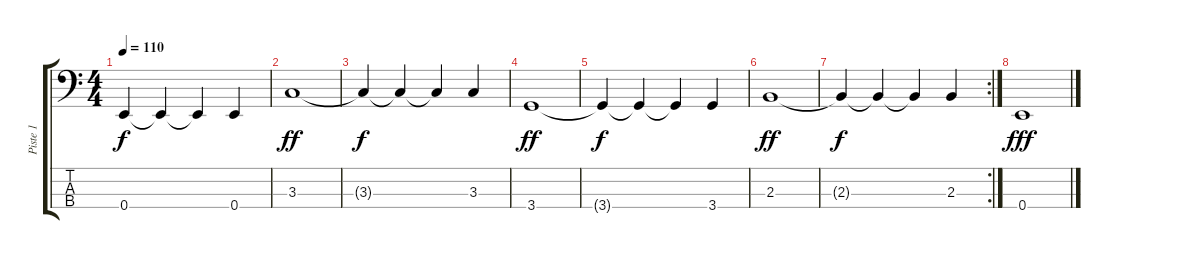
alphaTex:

\track ("Piste 1" "Piste 1") {instrument slapbass1}
\staff {score tabs}
\tuning (G2 D2 A1 E1) {hide}
\ts (4 4)
\tempo 110
\clef f4
\ks c
0.4{t}.4{dy f} 0.4{t}.4 0.4{t}.4 0.4.4 |
3.3.1{dy ff} |
3.3{t}.4{dy f} 3.3{t}.4 3.3{t}.4 3.3.4 |
3.4.1{dy ff} |
3.4{t}.4{dy f} 3.4{t}.4 3.4{t}.4 3.4.4 |
2.3.1{dy ff} |
\rc 2
2.3{t}.4{dy f} 2.3{t}.4 2.3{t}.4 2.3.4 |
0.4.1{dy fff}
